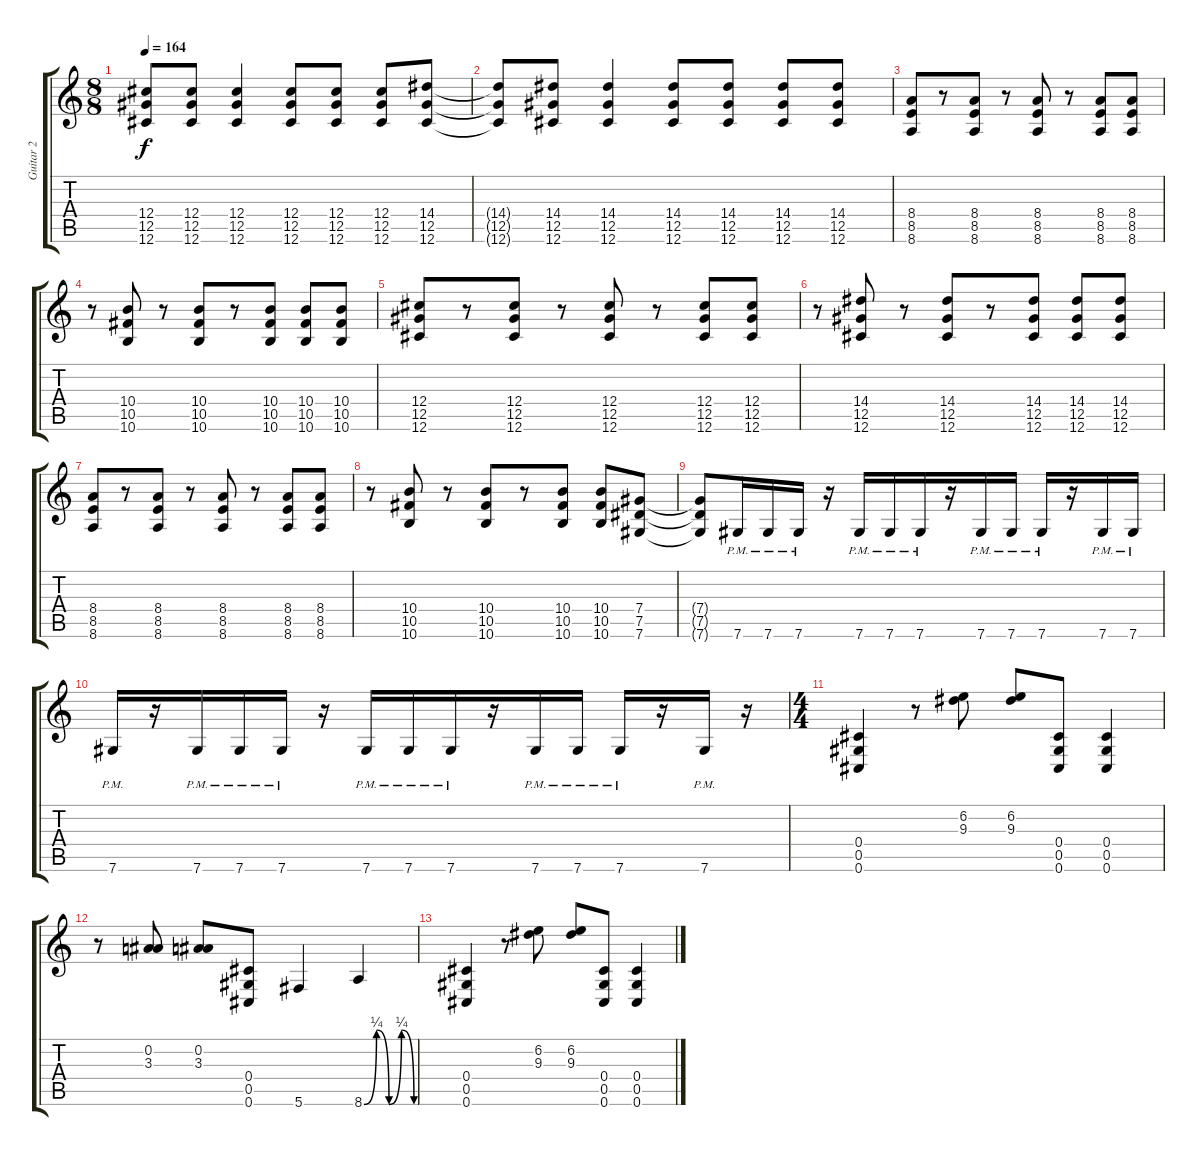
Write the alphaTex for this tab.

\track ("Guitar 2" "Guitar 2") {instrument overdrivenguitar bank 255}
\staff {score tabs}
\tuning (Eb4 Bb3 Gb3 Db3 Ab2 Db2) {hide}
\ts (8 8)
\tempo 164
\clef g2
\ks c
(12.4{t} 12.5{t} 12.6{t}).8{dy f} (12.4 12.5 12.6).8 (12.4 12.5 12.6).4 (12.4 12.5 12.6).8 (12.4 12.5 12.6).8 (12.4 12.5 12.6).8 (14.4 12.5 12.6).8 |
(14.4{t} 12.5{t} 12.6{t}).8 (14.4 12.5 12.6).8 (14.4 12.5 12.6).4 (14.4 12.5 12.6).8 (14.4 12.5 12.6).8 (14.4 12.5 12.6).8 (14.4 12.5 12.6).8 |
(8.4 8.5 8.6).8 r.8 (8.4 8.5 8.6).8 r.8 (8.4 8.5 8.6).8 r.8 (8.4 8.5 8.6).8 (8.4 8.5 8.6).8 |
r.8 (10.4 10.5 10.6).8 r.8 (10.4 10.5 10.6).8 r.8 (10.4 10.5 10.6).8 (10.4 10.5 10.6).8 (10.4 10.5 10.6).8 |
(12.4 12.5 12.6).8 r.8 (12.4 12.5 12.6).8 r.8 (12.4 12.5 12.6).8 r.8 (12.4 12.5 12.6).8 (12.4 12.5 12.6).8 |
r.8 (14.4 12.5 12.6).8 r.8 (14.4 12.5 12.6).8 r.8 (14.4 12.5 12.6).8 (14.4 12.5 12.6).8 (14.4 12.5 12.6).8 |
(8.4 8.5 8.6).8 r.8 (8.4 8.5 8.6).8 r.8 (8.4 8.5 8.6).8 r.8 (8.4 8.5 8.6).8 (8.4 8.5 8.6).8 |
r.8 (10.4 10.5 10.6).8 r.8 (10.4 10.5 10.6).8 r.8 (10.4 10.5 10.6).8 (10.4 10.5 10.6).8 (7.4 7.5 7.6).8 |
(7.4{t} 7.5{t} 7.6{t}).8 7.6{pm}.16 7.6{pm}.16 7.6{pm}.16 r.16 7.6{pm}.16 7.6{pm}.16 7.6{pm}.16 r.16 7.6{pm}.16 7.6{pm}.16 7.6{pm}.16 r.16 7.6{pm}.16 7.6{pm}.16 |
7.6{pm}.16 r.16 7.6{pm}.16 7.6{pm}.16 7.6{pm}.16 r.16 7.6{pm}.16 7.6{pm}.16 7.6{pm}.16 r.16 7.6{pm}.16 7.6{pm}.16 7.6{pm}.16 r.16 7.6{pm}.16 r.16 |
\ts (4 4)
(0.4 0.5 0.6).4 r.8 (6.2 9.3).8 (6.2 9.3).8 (0.4 0.5 0.6).8 (0.4 0.5 0.6).4 |
r.8 (0.2 3.3).8 (0.2 3.3).8 (0.4 0.5 0.6).8 5.6.4 8.6{be (custom 0 0 15 1 30 0 45 1 60 0)}.4 |
(0.4 0.5 0.6).4 r.8 (6.2 9.3).8 (6.2 9.3).8 (0.4 0.5 0.6).8 (0.4 0.5 0.6).4
